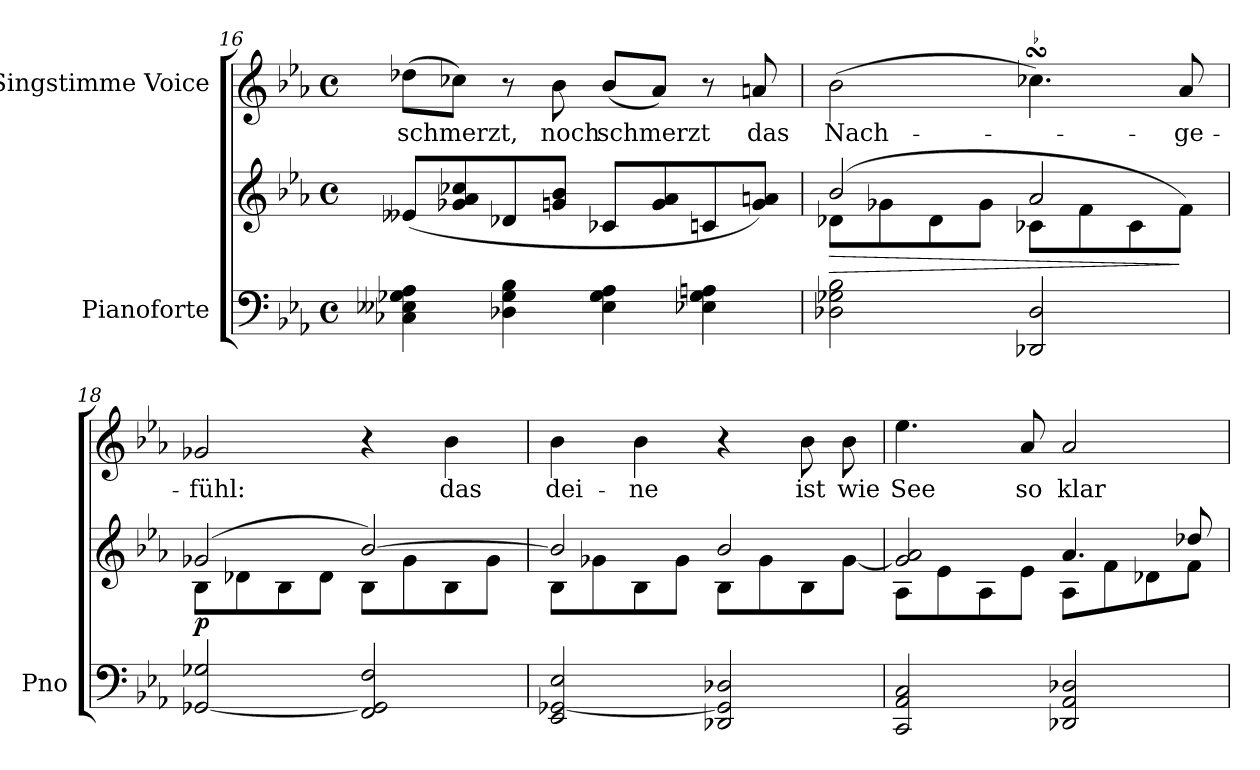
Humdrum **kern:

**kern	**kern	**dynam	**kern	**text
*part2	*part2	*part2	*part1	*part1
*staff3	*staff2	*staff2/3	*staff1	*staff1
*I"Pianoforte	*	*	*I"Singstimme Voice	*
*I'Pno	*	*	*	*
*clefF4	*clefG2	*	*clefG2	*
*k[b-e-a-]	*k[b-e-a-]	*	*k[b-e-a-]	*
*M4/4	*M4/4	*	*M4/4	*
*met(c)	*met(c)	*	*met(c)	*
=16	=16	=16	=16	=16
!	!	!	!	!LO:LY:b
4C-X\ 4E--X\ 4G-X\ 4A-\	(>8e--X/L	.	(>8dd-X\L	schmerzt,
.	8g-X/ 8a-/ 8cc-X/	.	8cc-X\J)	.
4D-X\ 4G-\ 4B-\	8d-X/	.	8r	.
!	!	!	!	!LO:LY:b
.	8gn/ 8b-/J	.	8b-\	noch
!	!	!	!	!LO:LY:b
4E--\ 4G-\ 4A-\	8c-X/L	.	(<8b-/L	schmerzt
.	8g/ 8a-/	.	8a-/J)	.
4E-X\ 4G-\ 4An\	8cn/	.	8r	.
!	!	!	!	!LO:LY:b
.	8g/ 8an/J)	.	8an/	das
!!LO:LB:g=z
=17	=17	=17	=17	=17
!	!	!LO:HP:b	!	!LO:LY:b
*	*^	*	*	*
2D-X\ 2G-X\ 2B-\	(>2b-/	8d-X\L	>	(>2b-\	Nach-
.	.	8g-X\	.	.	.
.	.	8d-\	.	.	.
.	.	8g-\J	.	.	.
2DD-X/ 2D-/	2a-/	8c-X\L	.	4.cc-XsSSs\)	.
.	.	8f\	.	.	.
.	.	8c-\	.	.	.
!	!	!	!	!	!LO:LY:b
.	.	8f\J)	]	8a-/	-ge-
=18	=18	=18	=18	=18	=18
!	!	!	!LO:DY:b	!	!LO:LY:b
[2GG-X/ 2G-X/	(>2g-X/	8B-\L	p	2g-X/	-fühl:
.	.	8d-X\	.	.	.
.	.	8B-\	.	.	.
.	.	8d-\J	.	.	.
2FF/ 2GG-/] 2F/	[2b-/)	8B-\L	.	4r	.
.	.	8g-\	.	.	.
!	!	!	!	!	!LO:LY:b
.	.	8B-\	.	4b-\	das
.	.	8g-\J	.	.	.
=19	=19	=19	=19	=19	=19
!	!	!	!	!	!LO:LY:b
2EE-/ [2GG-X/ 2E-/	2b-/]	8B-\L	.	4b-\	dei-
.	.	8g-X\	.	.	.
!	!	!	!	!	!LO:LY:b
.	.	8B-\	.	4b-\	-ne
.	.	8g-\J	.	.	.
2DD-X/ 2GG-/] 2D-X/	2b-/	8B-\L	.	4r	.
.	.	8g-\	.	.	.
!	!	!	!	!	!LO:LY:b
.	.	8B-\	.	8b-\	ist
!	!	!	!	!	!LO:LY:b
.	.	[8g-\J	.	8b-\	wie
=20	=20	=20	=20	=20	=20
!	!	!	!	!	!LO:LY:b
2CC/ 2AA-/ 2C/	2g-/] 2a-/	8A-\L	.	4.ee-\	See
.	.	8e-\	.	.	.
.	.	8A-\	.	.	.
!	!	!	!	!	!LO:LY:b
.	.	8e-\J	.	8a-/	so
!	!	!	!	!	!LO:LY:b
2DD-X/ 2AA-/ 2D-X/	4.a-/	8A-\L	.	2a-/	klar
.	.	8f\	.	.	.
.	.	8d-X\	.	.	.
.	8dd-X/	8f\J	.	.	.
*	*v	*v	*	*	*
=	=	=	=	=
*-	*-	*-	*-	*-
